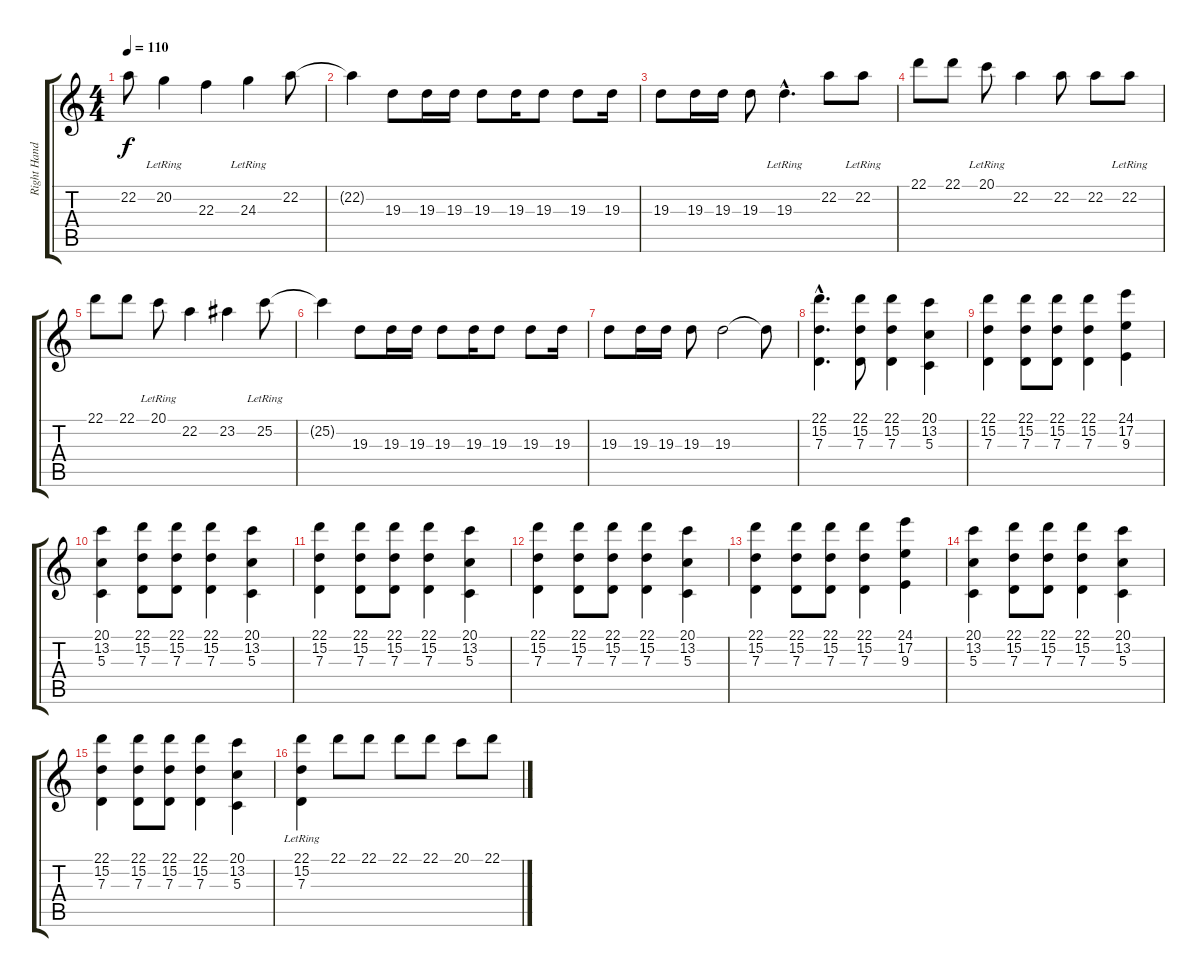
\track ("Right Hand" "Right Hand") {instrument brightacousticpiano}
\staff {score tabs}
\tuning (E4 B3 G3 D3 A2 E2) {hide}
\ts (4 4)
\tempo 110
\clef g2
\ks c
22.2.8{dy f} 20.2{lr}.4 22.3.4 24.3{lr}.4 22.2.8 |
22.2{t}.4 19.3.8 19.3.16 19.3.16 19.3.8 19.3.16 19.3.8 19.3.8 19.3.16 |
19.3.8 19.3.16 19.3.16 19.3.8 19.3{hac lr}.4{d} 22.2.8 22.2{lr}.8 |
22.1.8 22.1.8 20.1{lr}.8 22.2.4 22.2.8 22.2.8 22.2{lr}.8 |
22.1.8 22.1.8 20.1{lr}.8 22.2.4 23.2.4 25.2{lr}.8 |
25.2{t}.4 19.3.8 19.3.16 19.3.16 19.3.8 19.3.16 19.3.8 19.3.8 19.3.16 |
19.3.8 19.3.16 19.3.16 19.3.8 19.3.2 19.3{t}.8 |
(22.1{hac} 15.2{hac} 7.3{hac}).4{d volume 16} (22.1 15.2 7.3).8 (22.1 15.2 7.3).4 (20.1 13.2 5.3).4 |
(22.1 15.2 7.3).4 (22.1 15.2 7.3).8 (22.1 15.2 7.3).8 (22.1 15.2 7.3).4 (24.1 17.2 9.3).4 |
(20.1 13.2 5.3).4 (22.1 15.2 7.3).8 (22.1 15.2 7.3).8 (22.1 15.2 7.3).4 (20.1 13.2 5.3).4 |
(22.1 15.2 7.3).4 (22.1 15.2 7.3).8 (22.1 15.2 7.3).8 (22.1 15.2 7.3).4 (20.1 13.2 5.3).4 |
(22.1 15.2 7.3).4 (22.1 15.2 7.3).8 (22.1 15.2 7.3).8 (22.1 15.2 7.3).4 (20.1 13.2 5.3).4 |
(22.1 15.2 7.3).4 (22.1 15.2 7.3).8 (22.1 15.2 7.3).8 (22.1 15.2 7.3).4 (24.1 17.2 9.3).4 |
(20.1 13.2 5.3).4 (22.1 15.2 7.3).8 (22.1 15.2 7.3).8 (22.1 15.2 7.3).4 (20.1 13.2 5.3).4 |
(22.1 15.2 7.3).4 (22.1 15.2 7.3).8 (22.1 15.2 7.3).8 (22.1 15.2 7.3).4 (20.1 13.2 5.3).4 |
(22.1 15.2{lr} 7.3{lr}).4 22.1.8{volume 12} 22.1.8 22.1.8 22.1.8 20.1.8 22.1.8
